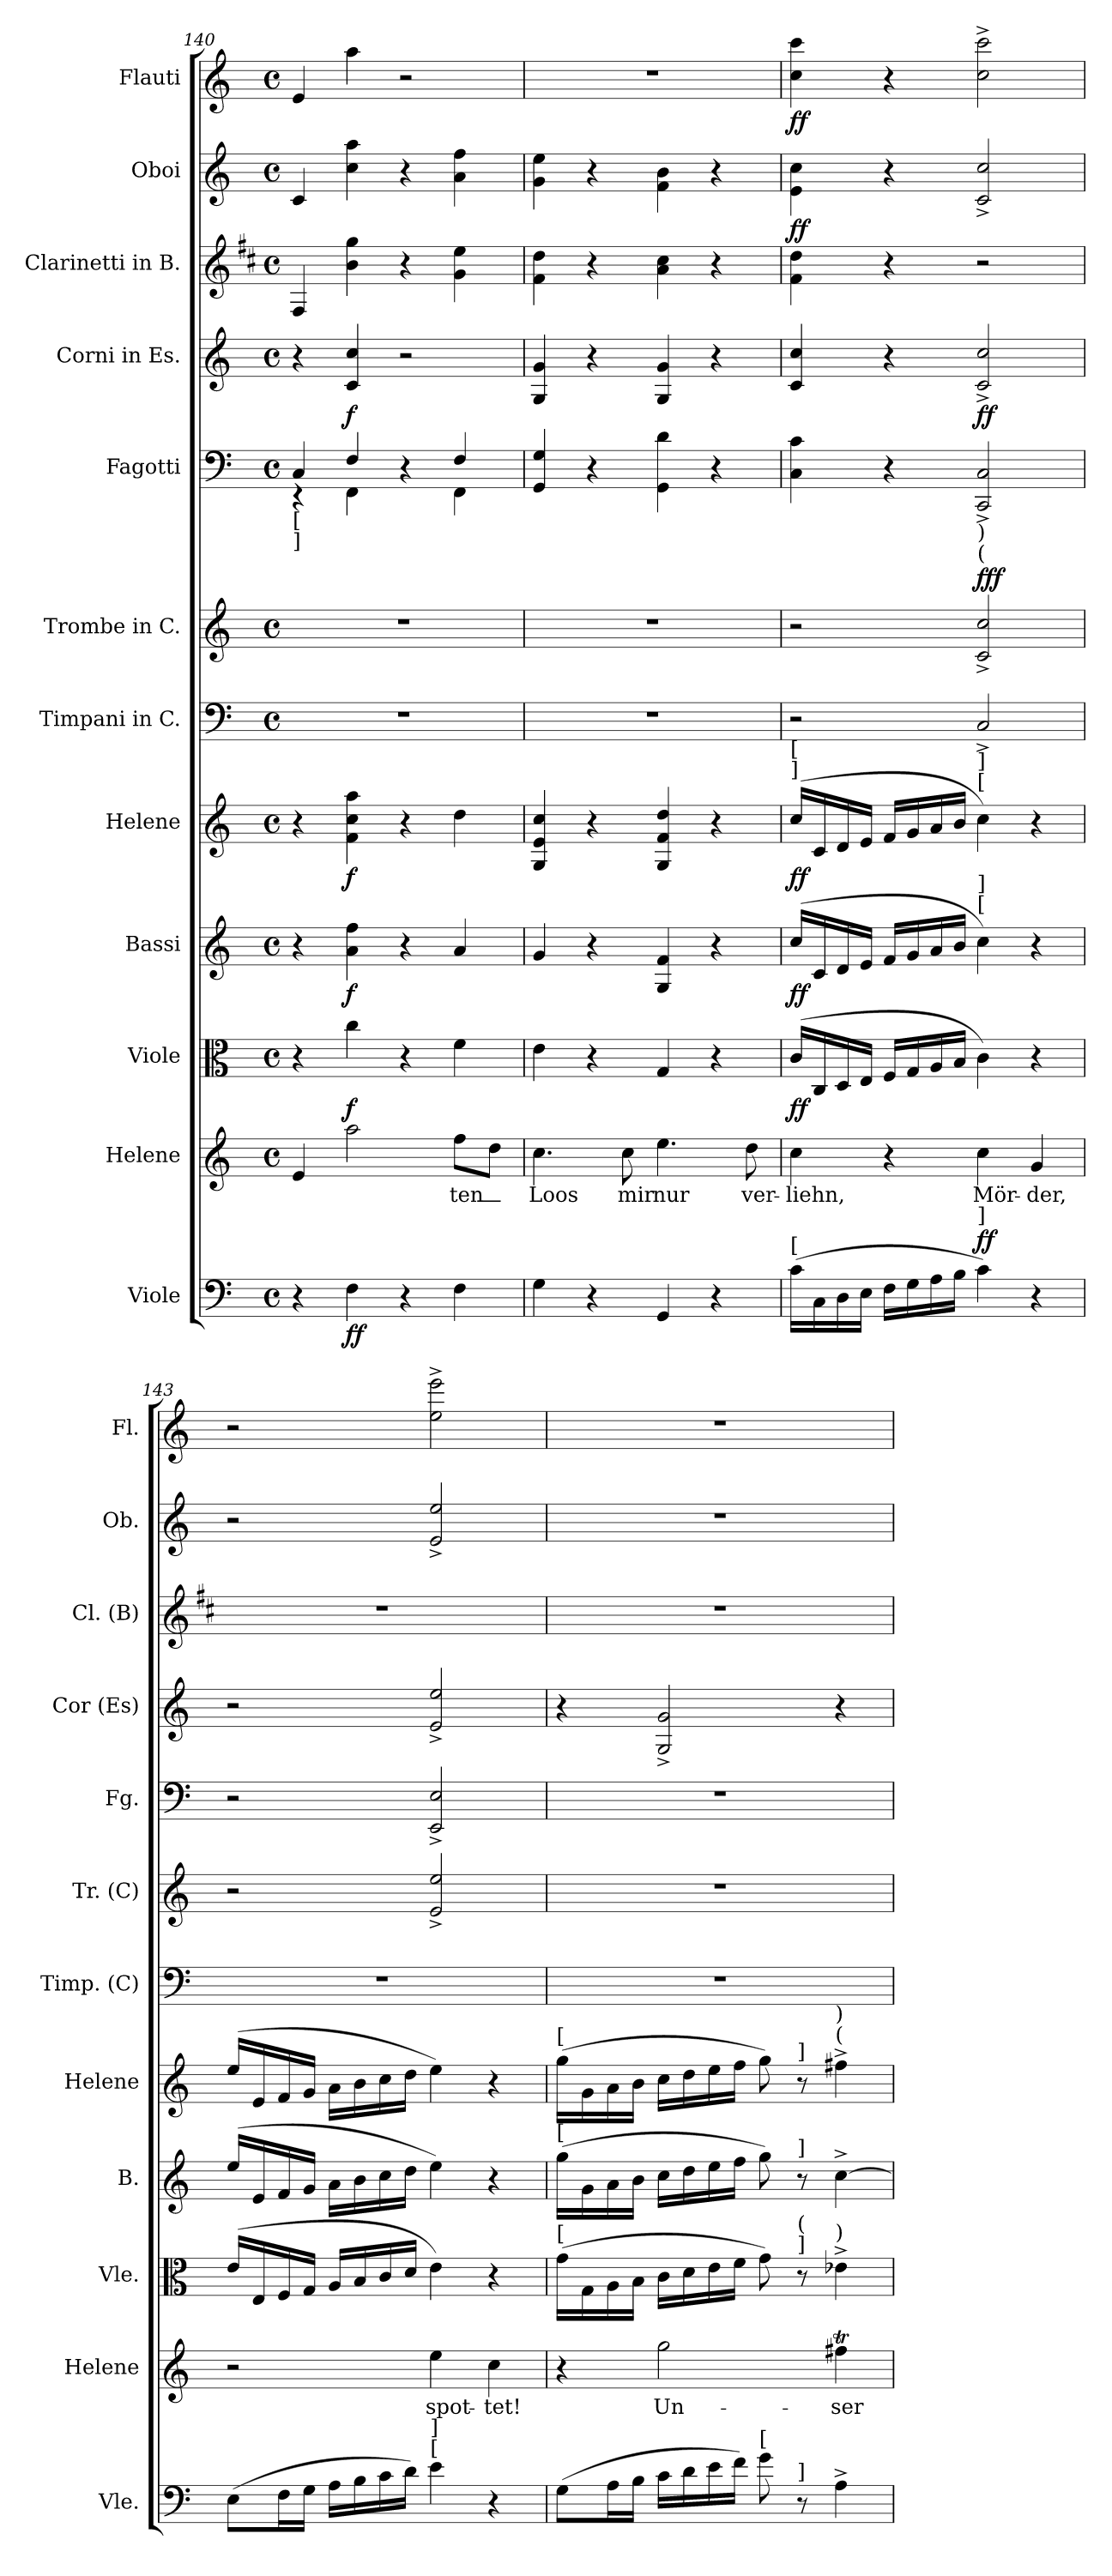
**kern	**dynam	**kern	**text	**kern	**dynam	**kern	**dynam	**kern	**dynam	**kern	**kern	**dynam	**kern	**kern	**dynam	**kern	**kern	**dynam	**kern	**dynam
*part12	*part12	*part11	*part11	*part10	*part10	*part9	*part9	*part8	*part8	*part7	*part6	*part6	*part5	*part4	*part4	*part3	*part2	*part2	*part1	*part1
*staff12	*staff12	*staff11	*staff11	*staff10	*staff10	*staff9	*staff9	*staff8	*staff8	*staff7	*staff6	*staff6	*staff5	*staff4	*staff4	*staff3	*staff2	*staff2	*staff1	*staff1
*I"Viole	*	*I"Helene	*	*I"Viole	*	*I"Bassi	*	*I"Helene	*	*I"Timpani in C.	*I"Trombe in C.	*	*I"Fagotti	*I"Corni in Es.	*	*I"Clarinetti in B.	*I"Oboi	*	*I"Flauti	*
*I'Vle.	*	*I'Helene	*	*I'Vle.	*	*I'B.	*	*I'Helene	*	*I'Timp. (C)	*I'Tr. (C)	*	*I'Fg.	*I'Cor (Es)	*	*I'Cl. (B)	*I'Ob.	*	*I'Fl.	*
*clefF4	*	*clefG2	*	*clefC3	*	*clefG2	*	*clefG2	*	*clefF4	*clefG2	*	*clefF4	*clefG2	*	*clefG2	*clefG2	*	*clefG2	*
*	*	*	*	*	*	*	*	*	*	*	*	*	*	*ITrd4c7	*	*ITrd1c2	*	*	*	*
*k[]	*	*k[]	*	*k[]	*	*k[]	*	*k[]	*	*k[]	*k[]	*	*k[]	*k[b-]	*	*k[]	*k[]	*	*k[]	*
*C:	*	*C:	*	*C:	*	*C:	*	*C:	*	*C:	*C:	*	*C:	*F:	*	*C:	*C:	*	*C:	*
*M4/4	*	*M4/4	*	*M4/4	*	*M4/4	*	*M4/4	*	*M4/4	*M4/4	*	*M4/4	*M4/4	*	*M4/4	*M4/4	*	*M4/4	*
*met(c)	*	*met(c)	*	*met(c)	*	*met(c)	*	*met(c)	*	*met(c)	*met(c)	*	*met(c)	*met(c)	*	*met(c)	*met(c)	*	*met(c)	*
=140	=140	=140	=140	=140	=140	=140	=140	=140	=140	=140	=140	=140	=140	=140	=140	=140	=140	=140	=140	=140
*	*	*	*	*	*	*	*	*	*	*	*	*	*^	*	*	*	*	*	*	*
!	!	!	!	!	!	!	!	!	!	!	!	!	!LO:TX:b:t=[	!	!	!	!	!	!	!	!
!	!	!	!	!	!	!	!	!	!	!	!	!	!LO:TX:b:t=]	!	!	!	!	!	!	!	!
4r	.	4e/	.	4r	.	4r	.	4r	.	1r	1r	.	4C/	4r	4r	.	4E	4c	.	4e	.
!	!LO:DY:b	!	!	!	!LO:DY:b	!	!LO:DY:b	!	!LO:DY:b	!	!	!	!	!	!	!LO:DY:b	!	!	!	!	!
4F\	ff	2aa\	.	4cc\	f	4a\ 4ff\	f	4f\ 4cc\ 4aa\	f	.	.	.	4F/	4FF\	4F/ 4f/	f	4a\ 4ff\	4cc\ 4aa\	.	4aa	.
4r	.	.	.	4r	.	4r	.	4r	.	.	.	.	4ryy	4r	2r	.	4r	4r	.	2r	.
4F\	.	8ff\L	ten_	4f\	.	4a/	.	4dd\	.	.	.	.	4F/	4FF\	.	.	4f\ 4dd\	4a\ 4ff\	.	.	.
.	.	8dd\J	.	.	.	.	.	.	.	.	.	.	.	.	.	.	.	.	.	.	.
*	*	*	*	*	*	*	*	*	*	*	*	*	*v	*v	*	*	*	*	*	*	*
=141	=141	=141	=141	=141	=141	=141	=141	=141	=141	=141	=141	=141	=141	=141	=141	=141	=141	=141	=141	=141
4G\	.	4.cc\	Loos	4e\	.	4g/	.	4G/ 4e/ 4cc/	.	1r	1r	.	4GG/ 4G/	4C/ 4c/	.	4e\ 4cc\	4g\ 4ee\	.	1r	.
4r	.	.	.	4r	.	4r	.	4r	.	.	.	.	4r	4r	.	4r	4r	.	.	.
.	.	8cc\	mir	.	.	.	.	.	.	.	.	.	.	.	.	.	.	.	.	.
4GG/	.	4.ee\	nur	4G/	.	4G/ 4f/	.	4G/ 4f/ 4dd/	.	.	.	.	4GG\ 4d\	4C/ 4c/	.	4g\ 4b\	4f\ 4b\	.	.	.
4r	.	.	.	4r	.	4r	.	4r	.	.	.	.	4r	4r	.	4r	4r	.	.	.
.	.	8dd\	ver-	.	.	.	.	.	.	.	.	.	.	.	.	.	.	.	.	.
!!LO:PB:g=z
=142	=142	=142	=142	=142	=142	=142	=142	=142	=142	=142	=142	=142	=142	=142	=142	=142	=142	=142	=142	=142
!	!	!	!	!	!	!	!	!	!	!LO:TX:b:t=[	!	!	!	!	!	!	!	!	!	!
!	!	!	!	!	!	!	!	!	!	!LO:TX:b:t=]	!	!	!	!	!	!	!	!	!	!
!LO:TX:a:t=[	!	!	!	!	!	!	!	!	!	!	!	!	!	!	!	!	!	!	!	!
!	!	!	!	!	!LO:DY:b	!	!LO:DY:b	!	!LO:DY:b	!	!	!	!	!	!	!	!	!LO:DY:b	!	!LO:DY:b
(>16c\LL	.	4cc\	liehn,	(>16c/LL	ff	(>16cc/LL	ff	(>16cc/LL	ff	2r	2r	.	4C\ 4c\	4F/ 4f/	.	4e\ 4cc\	4e\ 4cc\	ff	4cc\ 4ccc\	ff
16C\	.	.	.	16C/	.	16c/	.	16c/	.	.	.	.	.	.	.	.	.	.	.	.
16D\	.	.	.	16D/	.	16d/	.	16d/	.	.	.	.	.	.	.	.	.	.	.	.
16E\JJ	.	.	.	16E/JJ	.	16e/JJ	.	16e/JJ	.	.	.	.	.	.	.	.	.	.	.	.
16F\LL	.	4r	.	16F/LL	.	16f/LL	.	16f/LL	.	.	.	.	4r	4r	.	4r	4r	.	4r	.
16G\	.	.	.	16G/	.	16g/	.	16g/	.	.	.	.	.	.	.	.	.	.	.	.
16A\	.	.	.	16A/	.	16a/	.	16a/	.	.	.	.	.	.	.	.	.	.	.	.
16B\JJ	.	.	.	16B/JJ	.	16b/JJ	.	16b/JJ	.	.	.	.	.	.	.	.	.	.	.	.
!	!	!	!	!	!	!	!	!	!	!	!LO:TX:a:t=(	!	!	!	!	!	!	!	!	!
!	!	!	!	!	!	!	!	!	!	!	!LO:TX:a:t=)	!	!	!	!	!	!	!	!	!
!	!	!	!	!	!	!	!	!LO:TX:a:t=[	!	!	!	!	!	!	!	!	!	!	!	!
!	!	!	!	!	!	!	!	!LO:TX:a:t=]	!	!	!	!	!	!	!	!	!	!	!	!
!	!	!	!	!	!	!LO:TX:a:t=[	!	!	!	!	!	!	!	!	!	!	!	!	!	!
!	!	!	!	!	!	!LO:TX:a:t=]	!	!	!	!	!	!	!	!	!	!	!	!	!	!
!LO:TX:a:t=]	!	!	!	!	!	!	!	!	!	!	!	!	!	!	!	!	!	!	!	!
!	!LO:DY:a	!	!	!	!	!	!	!	!	!	!	!LO:DY:b	!	!	!	!	!	!	!	!
!	!	!	!	!	!	!	!	!	!	!	!	!LO:DY:n=1:a	!	!	!LO:DY:b	!	!	!	!	!
4c\)	ff	4cc\	Mör-	4c\)	.	4cc\)	.	4cc\)	.	2C^</	2c^</ 2cc^</	f ff	2CC^</ 2C^</	2F^</ 2f^</	ff	2r	2c^</ 2cc^</	.	2cc^>\ 2ccc^>\	.
4r	.	4g/	der,	4r	.	4r	.	4r	.	.	.	.	.	.	.	.	.	.	.	.
=143	=143	=143	=143	=143	=143	=143	=143	=143	=143	=143	=143	=143	=143	=143	=143	=143	=143	=143	=143	=143
(>8E\L	.	2r	.	(>16e/LL	.	(>16ee/LL	.	(>16ee/LL	.	1r	2r	.	2r	2r	.	1r	2r	.	2r	.
.	.	.	.	16E/	.	16e/	.	16e/	.	.	.	.	.	.	.	.	.	.	.	.
16F\L	.	.	.	16F/	.	16f/	.	16f/	.	.	.	.	.	.	.	.	.	.	.	.
16G\JJ	.	.	.	16G/JJ	.	16g/JJ	.	16g/JJ	.	.	.	.	.	.	.	.	.	.	.	.
16A\LL	.	.	.	16A/LL	.	16a\LL	.	16a\LL	.	.	.	.	.	.	.	.	.	.	.	.
16B\	.	.	.	16B/	.	16b\	.	16b\	.	.	.	.	.	.	.	.	.	.	.	.
16c\	.	.	.	16c/	.	16cc\	.	16cc\	.	.	.	.	.	.	.	.	.	.	.	.
16d\JJ)	.	.	.	16d/JJ	.	16dd\JJ	.	16dd\JJ	.	.	.	.	.	.	.	.	.	.	.	.
!LO:TX:a:t=[	!	!	!	!	!	!	!	!	!	!	!	!	!	!	!	!	!	!	!	!
!LO:TX:a:t=]	!	!	!	!	!	!	!	!	!	!	!	!	!	!	!	!	!	!	!	!
4e\	.	4ee\	spot-	4e\)	.	4ee\)	.	4ee\)	.	.	2e^</ 2ee^</	.	2EE^</ 2E^</	2A^</ 2a^</	.	.	2e^</ 2ee^</	.	2ee^>\ 2eee^>\	.
4r	.	4cc\	tet!	4r	.	4r	.	4r	.	.	.	.	.	.	.	.	.	.	.	.
=144	=144	=144	=144	=144	=144	=144	=144	=144	=144	=144	=144	=144	=144	=144	=144	=144	=144	=144	=144	=144
!	!	!	!	!	!	!	!	!LO:TX:a:t=[	!	!	!	!	!	!	!	!	!	!	!	!
!	!	!	!	!	!	!LO:TX:a:t=[	!	!	!	!	!	!	!	!	!	!	!	!	!	!
!	!	!	!	!LO:TX:a:t=[	!	!	!	!	!	!	!	!	!	!	!	!	!	!	!	!
(>8G\L	.	4r	.	(>16g\LL	.	(>16gg\LL	.	(>16gg\LL	.	1r	1r	.	1r	4r	.	1r	1r	.	1r	.
.	.	.	.	16G\	.	16g\	.	16g\	.	.	.	.	.	.	.	.	.	.	.	.
16A\L	.	.	.	16A\	.	16a\	.	16a\	.	.	.	.	.	.	.	.	.	.	.	.
16B\JJ	.	.	.	16B\JJ	.	16b\JJ	.	16b\JJ	.	.	.	.	.	.	.	.	.	.	.	.
16c\LL	.	2gg\	Un-	16c\LL	.	16cc\LL	.	16cc\LL	.	.	.	.	.	2C^</ 2c^</	.	.	.	.	.	.
16d\	.	.	.	16d\	.	16dd\	.	16dd\	.	.	.	.	.	.	.	.	.	.	.	.
16e\	.	.	.	16e\	.	16ee\	.	16ee\	.	.	.	.	.	.	.	.	.	.	.	.
16f\JJ)	.	.	.	16f\JJ	.	16ff\JJ	.	16ff\JJ	.	.	.	.	.	.	.	.	.	.	.	.
!LO:TX:a:t=[	!	!	!	!	!	!	!	!	!	!	!	!	!	!	!	!	!	!	!	!
8g\	.	.	.	8g\)	.	8gg\)	.	8gg\)	.	.	.	.	.	.	.	.	.	.	.	.
!	!	!	!	!	!	!	!	!LO:TX:a:t=]	!	!	!	!	!	!	!	!	!	!	!	!
!	!	!	!	!	!	!LO:TX:a:t=]	!	!	!	!	!	!	!	!	!	!	!	!	!	!
!	!	!	!	!LO:TX:a:t=]	!	!	!	!	!	!	!	!	!	!	!	!	!	!	!	!
!	!	!	!	!LO:TX:a:t=(	!	!	!	!	!	!	!	!	!	!	!	!	!	!	!	!
!LO:TX:a:t=]	!	!	!	!	!	!	!	!	!	!	!	!	!	!	!	!	!	!	!	!
8r	.	.	.	8r	.	8r	.	8r	.	.	.	.	.	.	.	.	.	.	.	.
!	!	!	!	!	!	!	!	!LO:TX:a:t=(	!	!	!	!	!	!	!	!	!	!	!	!
!	!	!	!	!	!	!	!	!LO:TX:a:t=)	!	!	!	!	!	!	!	!	!	!	!	!
!	!	!	!	!LO:TX:a:t=)	!	!	!	!	!	!	!	!	!	!	!	!	!	!	!	!
4A^>\	.	4ff#Xt\	ser	4e-X^>\	.	[4cc^>\	.	4ff#X^>\	.	.	.	.	.	4r	.	.	.	.	.	.
=	=	=	=	=	=	=	=	=	=	=	=	=	=	=	=	=	=	=	=	=
*-	*-	*-	*-	*-	*-	*-	*-	*-	*-	*-	*-	*-	*-	*-	*-	*-	*-	*-	*-	*-
